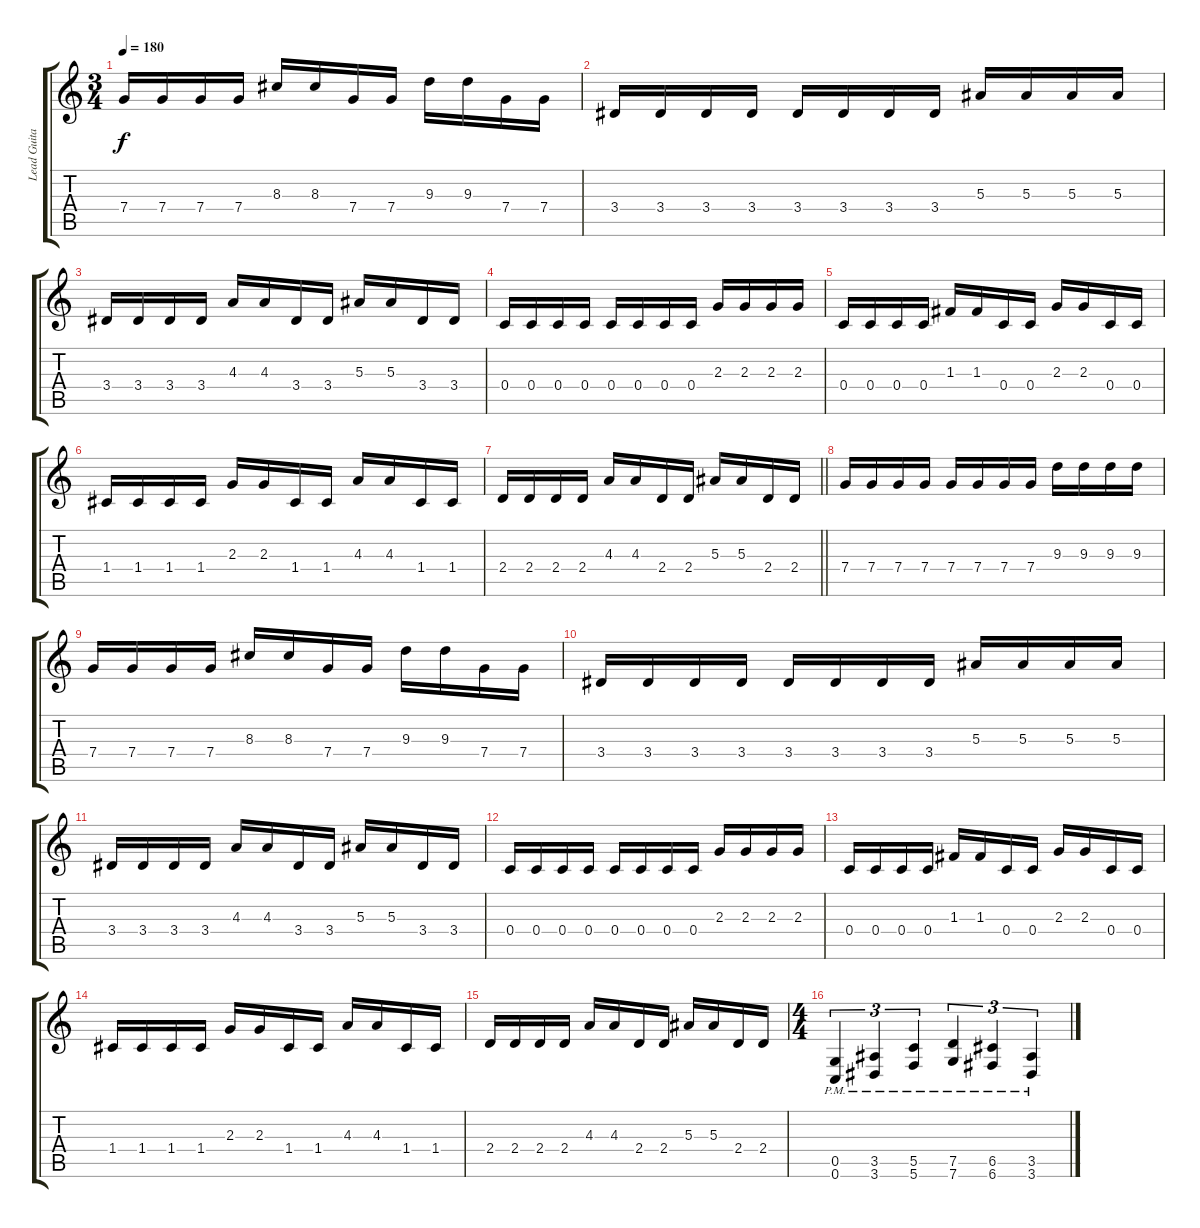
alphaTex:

\track ("Lead Guitar" "Lead Guita") {instrument overdrivenguitar}
\staff {score tabs}
\tuning (D4 A3 F3 C3 G2 C2) {hide}
\ts (3 4)
\tempo 180
\clef g2
\ks c
7.4.16{dy f} 7.4.16 7.4.16 7.4.16 8.3.16 8.3.16 7.4.16 7.4.16 9.3.16 9.3.16 7.4.16 7.4.16 |
3.4.16 3.4.16 3.4.16 3.4.16 3.4.16 3.4.16 3.4.16 3.4.16 5.3.16 5.3.16 5.3.16 5.3.16 |
3.4.16 3.4.16 3.4.16 3.4.16 4.3.16 4.3.16 3.4.16 3.4.16 5.3.16 5.3.16 3.4.16 3.4.16 |
0.4.16 0.4.16 0.4.16 0.4.16 0.4.16 0.4.16 0.4.16 0.4.16 2.3.16 2.3.16 2.3.16 2.3.16 |
0.4.16 0.4.16 0.4.16 0.4.16 1.3.16 1.3.16 0.4.16 0.4.16 2.3.16 2.3.16 0.4.16 0.4.16 |
1.4.16 1.4.16 1.4.16 1.4.16 2.3.16 2.3.16 1.4.16 1.4.16 4.3.16 4.3.16 1.4.16 1.4.16 |
\barLineRight lightlight
2.4.16 2.4.16 2.4.16 2.4.16 4.3.16 4.3.16 2.4.16 2.4.16 5.3.16 5.3.16 2.4.16 2.4.16 |
7.4.16 7.4.16 7.4.16 7.4.16 7.4.16 7.4.16 7.4.16 7.4.16 9.3.16 9.3.16 9.3.16 9.3.16 |
7.4.16 7.4.16 7.4.16 7.4.16 8.3.16 8.3.16 7.4.16 7.4.16 9.3.16 9.3.16 7.4.16 7.4.16 |
3.4.16 3.4.16 3.4.16 3.4.16 3.4.16 3.4.16 3.4.16 3.4.16 5.3.16 5.3.16 5.3.16 5.3.16 |
3.4.16 3.4.16 3.4.16 3.4.16 4.3.16 4.3.16 3.4.16 3.4.16 5.3.16 5.3.16 3.4.16 3.4.16 |
0.4.16 0.4.16 0.4.16 0.4.16 0.4.16 0.4.16 0.4.16 0.4.16 2.3.16 2.3.16 2.3.16 2.3.16 |
0.4.16 0.4.16 0.4.16 0.4.16 1.3.16 1.3.16 0.4.16 0.4.16 2.3.16 2.3.16 0.4.16 0.4.16 |
1.4.16 1.4.16 1.4.16 1.4.16 2.3.16 2.3.16 1.4.16 1.4.16 4.3.16 4.3.16 1.4.16 1.4.16 |
2.4.16 2.4.16 2.4.16 2.4.16 4.3.16 4.3.16 2.4.16 2.4.16 5.3.16 5.3.16 2.4.16 2.4.16 |
\ts (4 4)
(0.5{pm} 0.6{pm}).4{tu (3 2)} (3.5{pm} 3.6{pm}).4{tu (3 2)} (5.5{pm} 5.6{pm}).4{tu (3 2)} (7.5{pm} 7.6{pm}).4{tu (3 2)} (6.5{pm} 6.6{pm}).4{tu (3 2)} (3.5{pm} 3.6{pm}).4{tu (3 2)}
